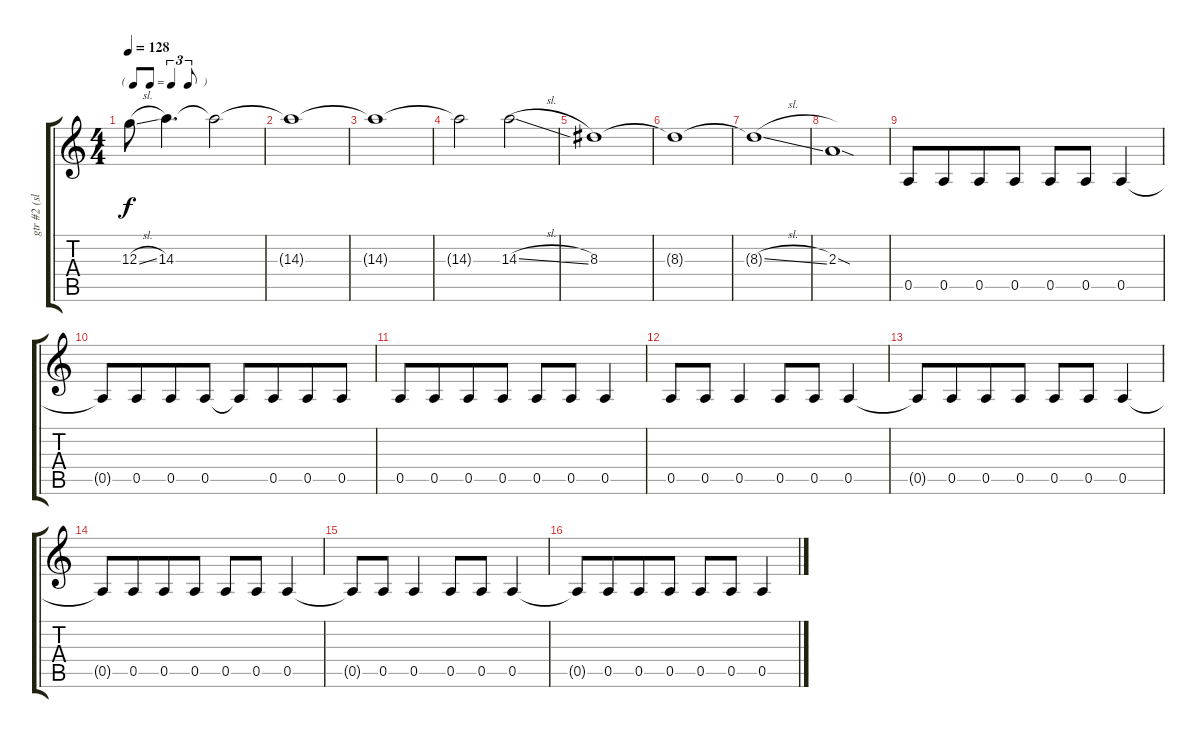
\track ("gtr #2 (slide)" "gtr #2 (sl") {instrument distortionguitar}
\staff {score tabs}
\tuning (E4 B3 G3 D3 A2 E2) {hide}
\ts (4 4)
\tf triplet8th
\tempo 128
\clef g2
\ks c
12.3{sl}.8{dy f} 14.3.4{d} 14.3{t}.2 |
14.3{t}.1 |
14.3{t}.1 |
14.3{t}.2 14.3{sl}.2 |
8.3.1 |
8.3{t}.1 |
8.3{sl t}.1 |
2.3{sod}.1 |
0.5.8 0.5.8{beam merge} 0.5.8 0.5.8 0.5.8 0.5.8 0.5.4 |
0.5{t}.8 0.5.8{beam merge} 0.5.8 0.5.8 0.5{t}.8 0.5.8{beam merge} 0.5.8 0.5.8 |
0.5.8 0.5.8{beam merge} 0.5.8 0.5.8 0.5.8 0.5.8 0.5.4 |
0.5.8 0.5.8 0.5.4 0.5.8 0.5.8 0.5.4 |
0.5{t}.8 0.5.8{beam merge} 0.5.8 0.5.8 0.5.8 0.5.8 0.5.4 |
0.5{t}.8 0.5.8{beam merge} 0.5.8 0.5.8 0.5.8 0.5.8 0.5.4 |
0.5{t}.8 0.5.8 0.5.4 0.5.8 0.5.8 0.5.4 |
0.5{t}.8 0.5.8{beam merge} 0.5.8 0.5.8 0.5.8 0.5.8 0.5.4
